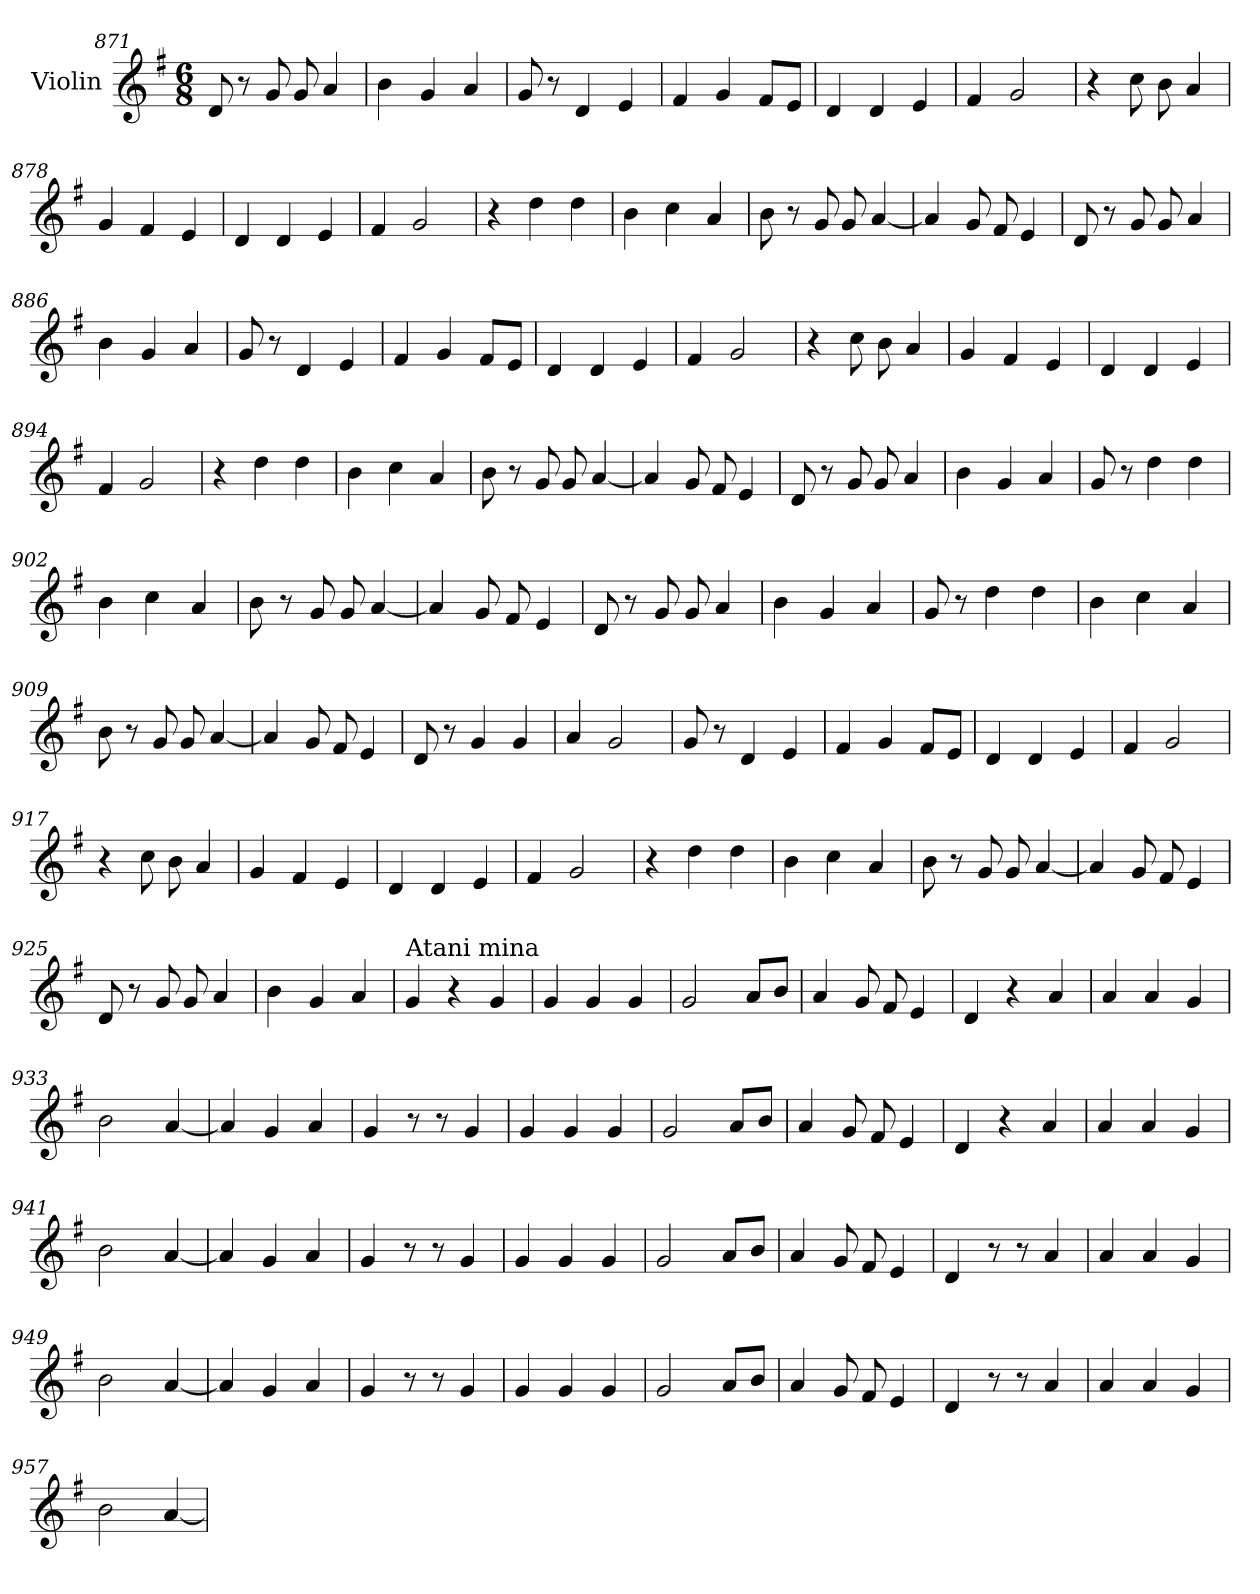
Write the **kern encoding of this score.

**kern
*part1
*staff1
*I"Violin
!!LO:LB:g=z
*clefG2
*k[f#]
*G:
*M6/8
=871
8d/
8r
8g/
8g/
4a/
=872
4b\
4g/
4a/
=873
8g/
8r
4d/
4e/
=874
4f#/
4g/
8f#/L
8e/J
=875
4d/
4d/
4e/
=876
4f#/
2g/
=877
4r
8cc\
8b\
4a/
!!LO:LB:g=z
=878
4g/
4f#/
4e/
=879
4d/
4d/
4e/
=880
4f#/
2g/
=881
4r
4dd\
4dd\
=882
4b\
4cc\
4a/
=883
8b\
8r
8g/
8g/
[4a/
=884
4a/]
8g/
8f#/
4e/
!!LO:LB:g=z
=885
8d/
8r
8g/
8g/
4a/
=886
4b\
4g/
4a/
=887
8g/
8r
4d/
4e/
=888
4f#/
4g/
8f#/L
8e/J
=889
4d/
4d/
4e/
=890
4f#/
2g/
=891
4r
8cc\
8b\
4a/
!!LO:PB:g=z
=892
4g/
4f#/
4e/
=893
4d/
4d/
4e/
=894
4f#/
2g/
=895
4r
4dd\
4dd\
=896
4b\
4cc\
4a/
=897
8b\
8r
8g/
8g/
[4a/
=898
4a/]
8g/
8f#/
4e/
!!LO:LB:g=z
=899
8d/
8r
8g/
8g/
4a/
=900
4b\
4g/
4a/
=901
8g/
8r
4dd\
4dd\
=902
4b\
4cc\
4a/
=903
8b\
8r
8g/
8g/
[4a/
=904
4a/]
8g/
8f#/
4e/
!!LO:LB:g=z
=905
8d/
8r
8g/
8g/
4a/
=906
4b\
4g/
4a/
=907
8g/
8r
4dd\
4dd\
=908
4b\
4cc\
4a/
=909
8b\
8r
8g/
8g/
[4a/
=910
4a/]
8g/
8f#/
4e/
!!LO:LB:g=z
=911
8d/
8r
4g/
4g/
=912
4a/
2g/
=913
8g/
8r
4d/
4e/
=914
4f#/
4g/
8f#/L
8e/J
=915
4d/
4d/
4e/
=916
4f#/
2g/
=917
4r
8cc\
8b\
4a/
!!LO:LB:g=z
=918
4g/
4f#/
4e/
=919
4d/
4d/
4e/
=920
4f#/
2g/
=921
4r
4dd\
4dd\
=922
4b\
4cc\
4a/
=923
8b\
8r
8g/
8g/
[4a/
=924
4a/]
8g/
8f#/
4e/
!!LO:LB:g=z
=925
8d/
8r
8g/
8g/
4a/
=926
4b\
4g/
4a/
=927
*MM180
!LO:TX:a:t=Atani mina
4g/
4r
4g/
=928
4g/
4g/
4g/
=929
2g/
8a/L
8b/J
=930
4a/
8g/
8f#/
4e/
=931
4d/
4r
4a/
!!LO:LB:g=z
=932
4a/
4a/
4g/
=933
2b\
[4a/
=934
4a/]
4g/
4a/
=935
4g/
8r
8r
4g/
=936
4g/
4g/
4g/
=937
2g/
8a/L
8b/J
=938
4a/
8g/
8f#/
4e/
!!LO:LB:g=z
=939
4d/
4r
4a/
=940
4a/
4a/
4g/
=941
2b\
[4a/
=942
4a/]
4g/
4a/
=943
4g/
8r
8r
4g/
=944
4g/
4g/
4g/
=945
2g/
8a/L
8b/J
!!LO:PB:g=z
=946
4a/
8g/
8f#/
4e/
=947
4d/
8r
8r
4a/
=948
4a/
4a/
4g/
=949
2b\
[4a/
=950
4a/]
4g/
4a/
=951
4g/
8r
8r
4g/
=952
4g/
4g/
4g/
!!LO:LB:g=z
=953
2g/
8a/L
8b/J
=954
4a/
8g/
8f#/
4e/
=955
4d/
8r
8r
4a/
=956
4a/
4a/
4g/
=957
2b\
[4a/
=
*-
